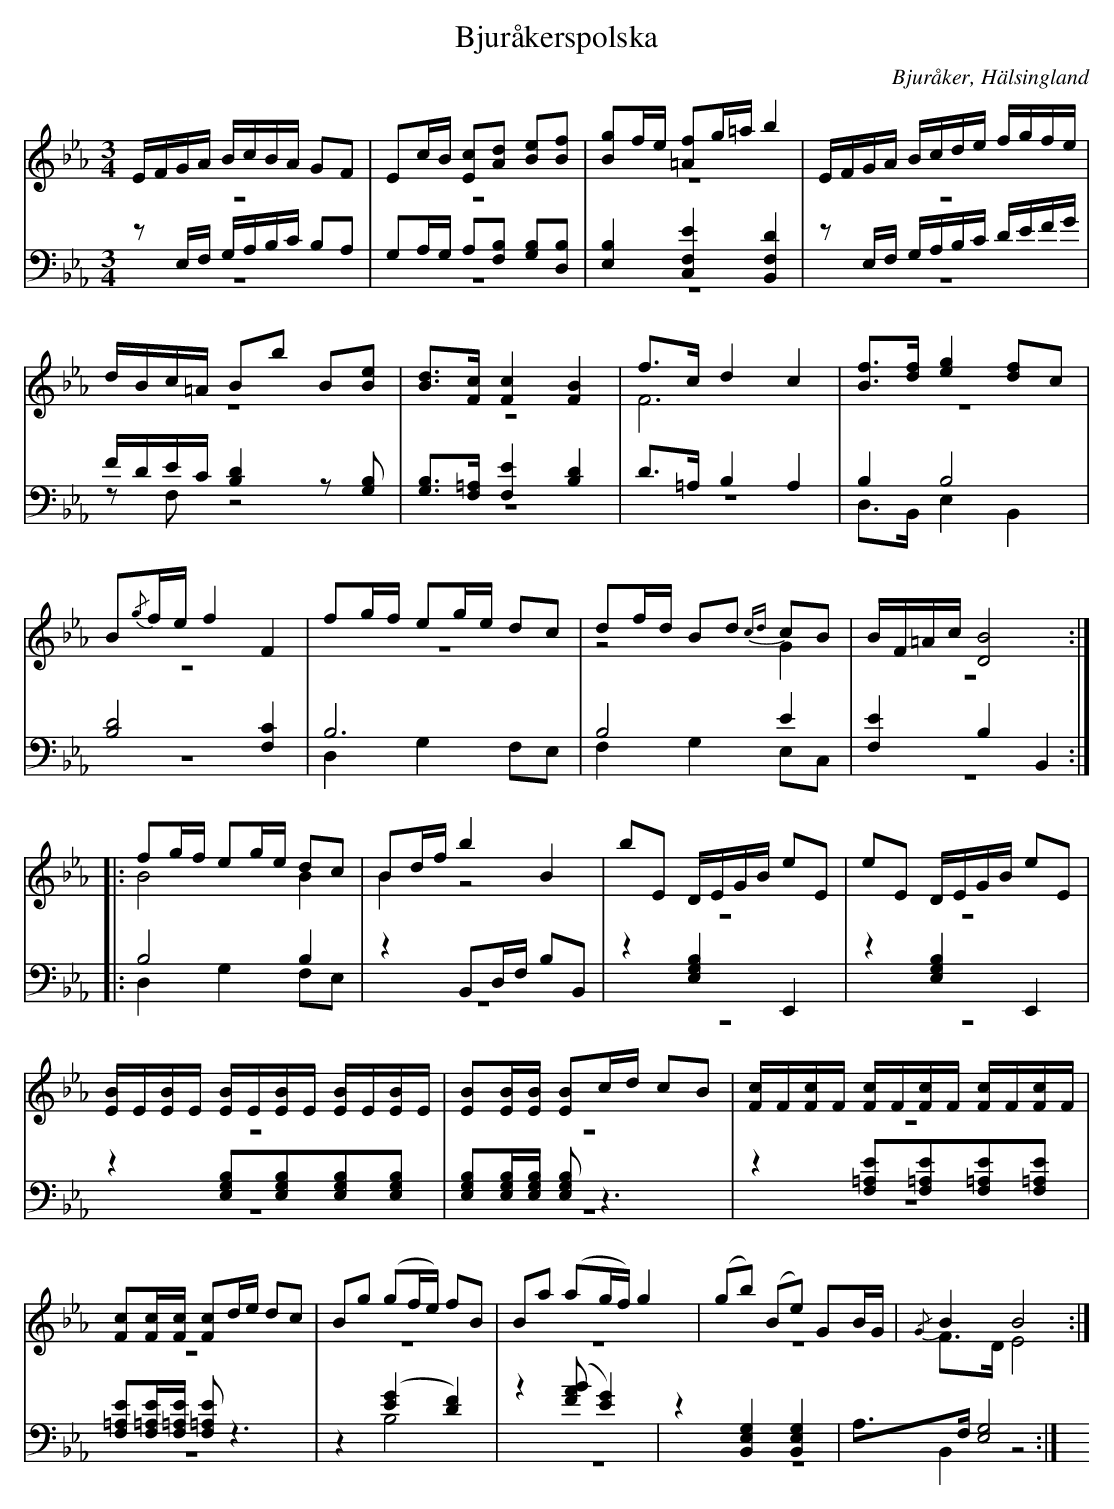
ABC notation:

X:1
T: Bjuråkerspolska
O: Bjuråker, Hälsingland
M: 3/4
L: 1/8
K: Eb
V:1
V:2 merge
V:3
V:4 merge
V:1
E/F/G/A/ B/c/B/A/ GF|Ec/B/ [Ec][Ad] [Be][Bf]|[Bg]f/e/ [=Af]g/=a/ b2|E/F/G/A/ B/c/d/e/ f/g/f/e/|
d/B/c/=A/ Bb B[Be]|[Bd]>[Fc] [F2c2] [F2B2]|f>c d2 c2|[Bf]>[df] [e2g2] [df]c|
B{/g}f/e/ f2 F2|fg/f/ eg/e/ dc|df/d/ Bd {cd}cB|B/F/=A/c/ [D4B4]:|
|:fg/f/ eg/e/ dc|Bd/f/ b2 B2|bE D/E/G/B/ eE|eE D/E/G/B/ eE|
[E/B/]E/[E/B/]E/ [E/B/]E/[E/B/]E/ [E/B/]E/[E/B/]E/|[EB][E/B/][E/B/] [EB]c/d/ cB|[F/c/]F/[F/c/]F/ [F/c/]F/[F/c/]F/ [F/c/]F/[F/c/]F/|[Fc][F/c/][F/c/] [Fc]d/e/ dc|Bg (gf/e/) fB|Ba (ag/f/) g2|(gb) (Be) GB/G/|{/G}B2 B4:|
V:2
z6|z6|z6|z6|
z6|z6|F6|z6|
z6|z6|z4 G2|z6:|
|:B4 B2|B2 z4|z6|z6|
z6|z6|z6|z6|
z6|z6|z6|F>D E4:|
V:3 clef=bass
zE,/F,/ G,/A,/B,/C/ B,A,|G,A,/G,/ A,[F,B,] [G,B,][D,B,]|[E,2B,2] [C,2F,2E2] [B,,2F,2D2]|zE,/F,/ G,/A,/B,/C/ D/E/F/G/|
F/D/E/C/ [B,2D2]z[G,B,]|[G,B,]>[F,=A,] [F,2E2] [B,2D2]|D>=A, B,2 A,2|B,2 B,4|
[B,4D4] [F,2C2]|B,6|B,4 E2|[F,2E2] B,2 B,,2:|
|:B,4 B,2|z2 B,,D,/F,/ B,B,,|z2 [E,2G,2B,2] E,,2|z2 [E,2G,2B,2] E,,2|
z2 [E,G,B,][E,G,B,][E,G,B,][E,G,B,]|[E,G,B,][E,/G,/B,/][E,/G,/B,/] [E,G,B,] z3|z2 [F,=A,E][F,=A,E][F,=A,E][F,=A,E]|[F,=A,E][F,/=A,/E/][F,/=A,/E/] [F,=A,E] z3|
z2 ([E2G2] [D2F2])|z2 ([BF2A2] [E2G2])|z2 [B,,2E,2G,2] [B,,2E,2G,2]|A,>F, [E,4G,4]:|
V:4  clef=bass
z6|z6|z6|z6|
zF, z4|z6|z6|D,>B,, E,2 B,,2|
z6|D,2 G,2 F,E,|F,2 G,2 E,C,|z6:|
|:D,2 G,2 F,E,|z6|z6|z6|
z6|z6|z6|z6|
z2 B,4|z6|z6|B,,2 z4:|
